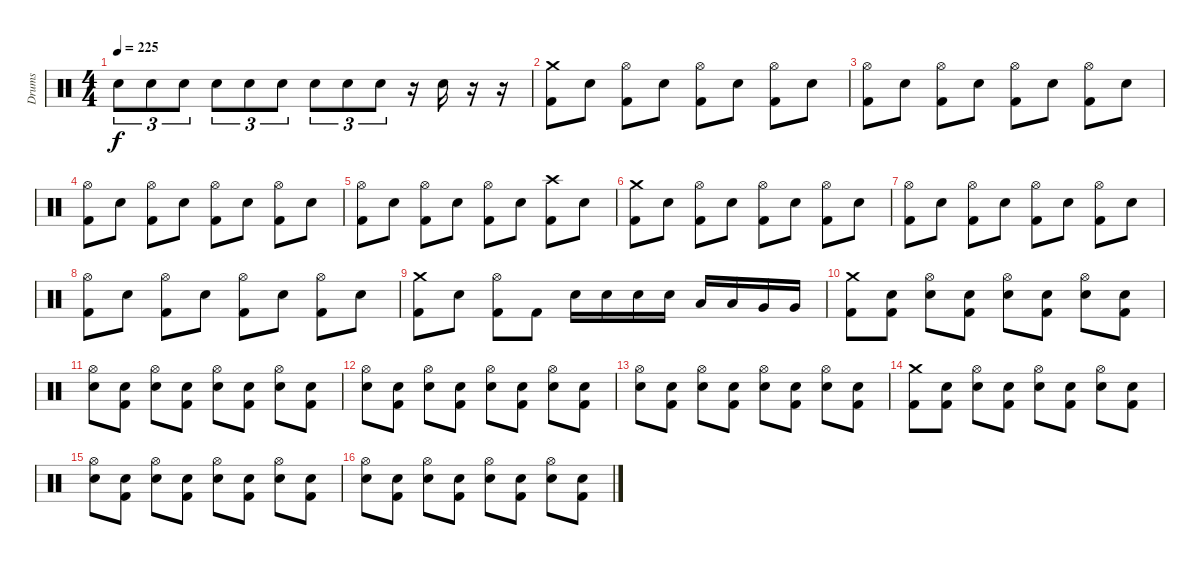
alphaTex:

\track ("Drums" "Drums") {instrument percussion}
\staff {score}
\articulation defaults
\ts (4 4)
\tempo 225
\clef neutral
\ks c "Snare (hit) 2".8{tu (3 2) dy f} "Snare (hit) 2".8{tu (3 2)} "Snare (hit) 2".8{tu (3 2)} "Snare (hit) 2".8{tu (3 2)} "Snare (hit) 2".8{tu (3 2)} "Snare (hit) 2".8{tu (3 2)} "Snare (hit) 2".8{tu (3 2)} "Snare (hit) 2".8{tu (3 2)} "Snare (hit) 2".8{tu (3 2)}
r.16 "Snare (hit) 2".16 r.16 r.16 |
("Crash medium (hit)" "Kick (hit) 2").8 "Snare (hit) 2".8 ("Hi-Hat (open)" "Kick (hit) 2").8 "Snare (hit) 2".8 ("Hi-Hat (open)" "Kick (hit) 2").8 "Snare (hit) 2".8 ("Hi-Hat (open)" "Kick (hit) 2").8 "Snare (hit) 2".8 |
("Hi-Hat (open)" "Kick (hit) 2").8 "Snare (hit) 2".8 ("Hi-Hat (open)" "Kick (hit) 2").8 "Snare (hit) 2".8 ("Hi-Hat (open)" "Kick (hit) 2").8 "Snare (hit) 2".8 ("Hi-Hat (open)" "Kick (hit) 2").8 "Snare (hit) 2".8 |
("Hi-Hat (open)" "Kick (hit) 2").8 "Snare (hit) 2".8 ("Hi-Hat (open)" "Kick (hit) 2").8 "Snare (hit) 2".8 ("Hi-Hat (open)" "Kick (hit) 2").8 "Snare (hit) 2".8 ("Hi-Hat (open)" "Kick (hit) 2").8 "Snare (hit) 2".8 |
("Hi-Hat (open)" "Kick (hit) 2").8 "Snare (hit) 2".8 ("Hi-Hat (open)" "Kick (hit) 2").8 "Snare (hit) 2".8 ("Hi-Hat (open)" "Kick (hit) 2").8 "Snare (hit) 2".8 ("Crash high (hit)" "Kick (hit) 2").8 "Snare (hit) 2".8 |
("Crash medium (hit)" "Kick (hit) 2").8 "Snare (hit) 2".8 ("Hi-Hat (open)" "Kick (hit) 2").8 "Snare (hit) 2".8 ("Hi-Hat (open)" "Kick (hit) 2").8 "Snare (hit) 2".8 ("Hi-Hat (open)" "Kick (hit) 2").8 "Snare (hit) 2".8 |
("Hi-Hat (open)" "Kick (hit) 2").8 "Snare (hit) 2".8 ("Hi-Hat (open)" "Kick (hit) 2").8 "Snare (hit) 2".8 ("Hi-Hat (open)" "Kick (hit) 2").8 "Snare (hit) 2".8 ("Hi-Hat (open)" "Kick (hit) 2").8 "Snare (hit) 2".8 |
("Hi-Hat (open)" "Kick (hit) 2").8 "Snare (hit) 2".8 ("Hi-Hat (open)" "Kick (hit) 2").8 "Snare (hit) 2".8 ("Hi-Hat (open)" "Kick (hit) 2").8 "Snare (hit) 2".8 ("Hi-Hat (open)" "Kick (hit) 2").8 "Snare (hit) 2".8 |
("Crash medium (hit)" "Kick (hit) 2").8 "Snare (hit) 2".8 ("Hi-Hat (open)" "Kick (hit) 2").8 "Kick (hit) 2".8 "Snare (hit) 2".16 "Snare (hit) 2".16 "Snare (hit) 2".16 "Snare (hit) 2".16 "Low Tom (hit)".16 "Low Tom (hit)".16 "Very Low Tom (hit)".16 "Very Low Tom (hit)".16 |
("Crash medium (hit)" "Kick (hit) 2").8 ("Snare (hit) 2" "Kick (hit) 2").8 ("Hi-Hat (open)" "Snare (hit) 2").8 ("Snare (hit) 2" "Kick (hit) 2").8 ("Hi-Hat (open)" "Snare (hit) 2").8 ("Snare (hit) 2" "Kick (hit) 2").8 ("Hi-Hat (open)" "Snare (hit) 2").8 ("Snare (hit) 2" "Kick (hit) 2").8 |
("Hi-Hat (open)" "Snare (hit) 2").8 ("Snare (hit) 2" "Kick (hit) 2").8 ("Hi-Hat (open)" "Snare (hit) 2").8 ("Snare (hit) 2" "Kick (hit) 2").8 ("Hi-Hat (open)" "Snare (hit) 2").8 ("Snare (hit) 2" "Kick (hit) 2").8 ("Hi-Hat (open)" "Snare (hit) 2").8 ("Snare (hit) 2" "Kick (hit) 2").8 |
("Hi-Hat (open)" "Snare (hit) 2").8 ("Snare (hit) 2" "Kick (hit) 2").8 ("Hi-Hat (open)" "Snare (hit) 2").8 ("Snare (hit) 2" "Kick (hit) 2").8 ("Hi-Hat (open)" "Snare (hit) 2").8 ("Snare (hit) 2" "Kick (hit) 2").8 ("Hi-Hat (open)" "Snare (hit) 2").8 ("Snare (hit) 2" "Kick (hit) 2").8 |
("Hi-Hat (open)" "Snare (hit) 2").8 ("Snare (hit) 2" "Kick (hit) 2").8 ("Hi-Hat (open)" "Snare (hit) 2").8 ("Snare (hit) 2" "Kick (hit) 2").8 ("Hi-Hat (open)" "Snare (hit) 2").8 ("Snare (hit) 2" "Kick (hit) 2").8 ("Hi-Hat (open)" "Snare (hit) 2").8 ("Snare (hit) 2" "Kick (hit) 2").8 |
("Crash medium (hit)" "Kick (hit) 2").8 ("Snare (hit) 2" "Kick (hit) 2").8 ("Hi-Hat (open)" "Snare (hit) 2").8 ("Snare (hit) 2" "Kick (hit) 2").8 ("Hi-Hat (open)" "Snare (hit) 2").8 ("Snare (hit) 2" "Kick (hit) 2").8 ("Hi-Hat (open)" "Snare (hit) 2").8 ("Snare (hit) 2" "Kick (hit) 2").8 |
("Hi-Hat (open)" "Snare (hit) 2").8 ("Snare (hit) 2" "Kick (hit) 2").8 ("Hi-Hat (open)" "Snare (hit) 2").8 ("Snare (hit) 2" "Kick (hit) 2").8 ("Hi-Hat (open)" "Snare (hit) 2").8 ("Snare (hit) 2" "Kick (hit) 2").8 ("Hi-Hat (open)" "Snare (hit) 2").8 ("Snare (hit) 2" "Kick (hit) 2").8 |
("Hi-Hat (open)" "Snare (hit) 2").8 ("Snare (hit) 2" "Kick (hit) 2").8 ("Hi-Hat (open)" "Snare (hit) 2").8 ("Snare (hit) 2" "Kick (hit) 2").8 ("Hi-Hat (open)" "Snare (hit) 2").8 ("Snare (hit) 2" "Kick (hit) 2").8 ("Hi-Hat (open)" "Snare (hit) 2").8 ("Snare (hit) 2" "Kick (hit) 2").8
